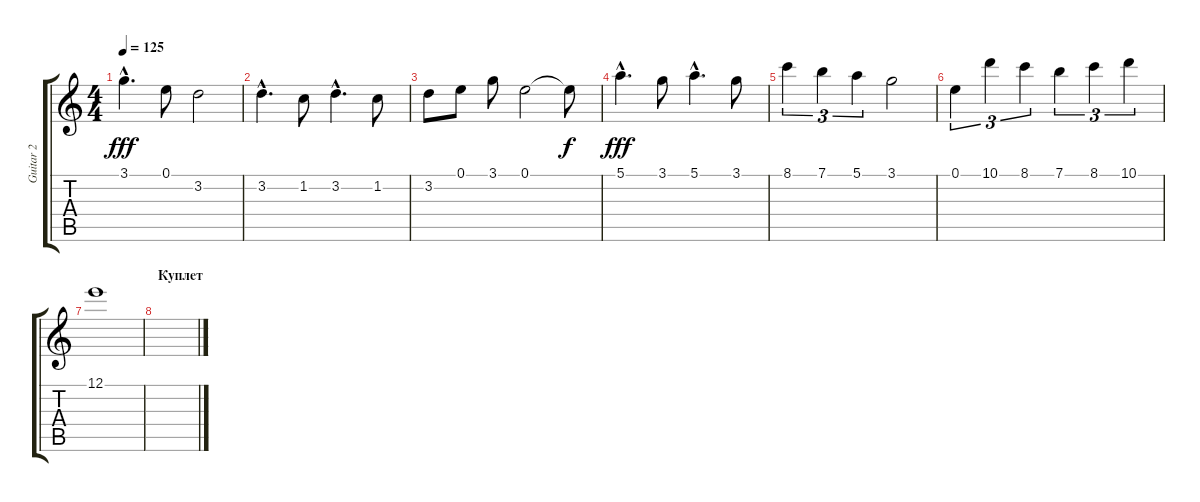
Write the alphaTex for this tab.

\track ("Guitar 2" "Guitar 2") {instrument electricguitarclean}
\staff {score tabs}
\tuning (E4 B3 G3 D3 A2 E2) {hide}
\ts (4 4)
\tempo 125
\clef g2
\ks c
3.1{hac}.4{d dy fff} 0.1.8 3.2.2 |
3.2{hac}.4{d} 1.2.8 3.2{hac}.4{d} 1.2.8 |
3.2.8 0.1.8 3.1.8 0.1.2 0.1{t}.8{dy f} |
5.1{hac}.4{d dy fff} 3.1.8 5.1{hac}.4{d} 3.1.8 |
8.1.4{tu (3 2)} 7.1.4{tu (3 2)} 5.1.4{tu (3 2)} 3.1.2 |
0.1.4{tu (3 2)} 10.1.4{tu (3 2)} 8.1.4{tu (3 2)} 7.1.4{tu (3 2)} 8.1.4{tu (3 2)} 10.1.4{tu (3 2)} |
12.1.1 |
\section ("" "Куплет")
